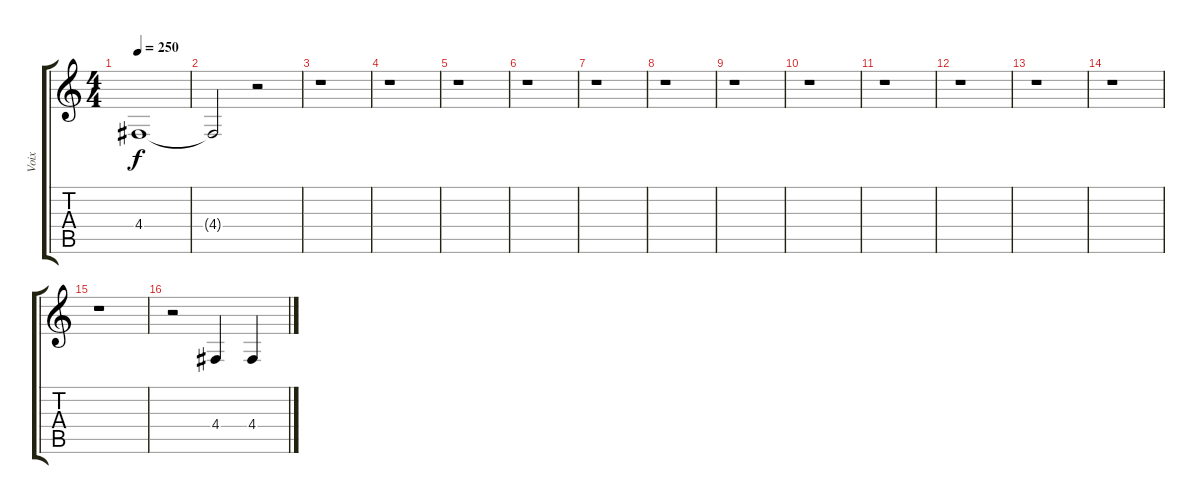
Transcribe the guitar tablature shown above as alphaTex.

\track ("Voix" "Voix") {instrument sopranosax}
\staff {score tabs}
\tuning (E4 B3 G3 D3 A2 E2) {hide}
\ts (4 4)
\tempo 250
\clef g2
\ks c
4.4.1{dy f} |
4.4{t}.2 r.2 |
r.1 |
r.1 |
r.1 |
r.1 |
r.1 |
r.1 |
r.1 |
r.1 |
r.1 |
r.1 |
r.1 |
r.1 |
r.1 |
r.2 4.4.4 4.4.4
